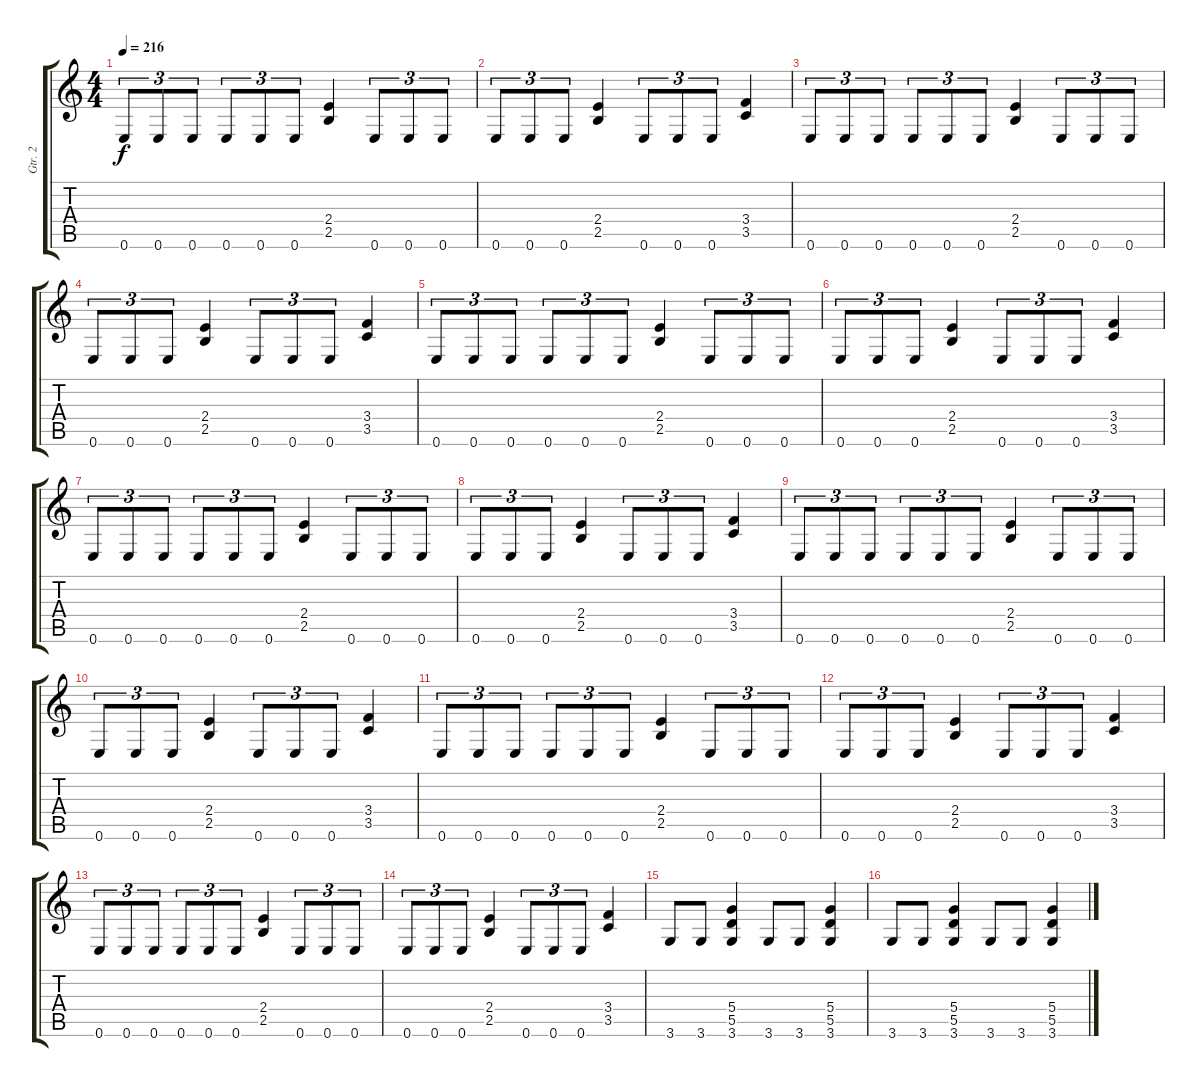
\track ("Gtr. 2" "Gtr. 2") {instrument distortionguitar}
\staff {score tabs}
\tuning (E4 B3 G3 D3 A2 E2) {hide}
\ts (4 4)
\tempo 216
\clef g2
\ks c
0.6.8{tu (3 2) dy f} 0.6.8{tu (3 2)} 0.6.8{tu (3 2)} 0.6.8{tu (3 2)} 0.6.8{tu (3 2)} 0.6.8{tu (3 2)} (2.4 2.5).4 0.6.8{tu (3 2)} 0.6.8{tu (3 2)} 0.6.8{tu (3 2)} |
0.6.8{tu (3 2)} 0.6.8{tu (3 2)} 0.6.8{tu (3 2)} (2.4 2.5).4 0.6.8{tu (3 2)} 0.6.8{tu (3 2)} 0.6.8{tu (3 2)} (3.4 3.5).4 |
0.6.8{tu (3 2)} 0.6.8{tu (3 2)} 0.6.8{tu (3 2)} 0.6.8{tu (3 2)} 0.6.8{tu (3 2)} 0.6.8{tu (3 2)} (2.4 2.5).4 0.6.8{tu (3 2)} 0.6.8{tu (3 2)} 0.6.8{tu (3 2)} |
0.6.8{tu (3 2)} 0.6.8{tu (3 2)} 0.6.8{tu (3 2)} (2.4 2.5).4 0.6.8{tu (3 2)} 0.6.8{tu (3 2)} 0.6.8{tu (3 2)} (3.4 3.5).4 |
0.6.8{tu (3 2)} 0.6.8{tu (3 2)} 0.6.8{tu (3 2)} 0.6.8{tu (3 2)} 0.6.8{tu (3 2)} 0.6.8{tu (3 2)} (2.4 2.5).4 0.6.8{tu (3 2)} 0.6.8{tu (3 2)} 0.6.8{tu (3 2)} |
0.6.8{tu (3 2)} 0.6.8{tu (3 2)} 0.6.8{tu (3 2)} (2.4 2.5).4 0.6.8{tu (3 2)} 0.6.8{tu (3 2)} 0.6.8{tu (3 2)} (3.4 3.5).4 |
0.6.8{tu (3 2)} 0.6.8{tu (3 2)} 0.6.8{tu (3 2)} 0.6.8{tu (3 2)} 0.6.8{tu (3 2)} 0.6.8{tu (3 2)} (2.4 2.5).4 0.6.8{tu (3 2)} 0.6.8{tu (3 2)} 0.6.8{tu (3 2)} |
0.6.8{tu (3 2)} 0.6.8{tu (3 2)} 0.6.8{tu (3 2)} (2.4 2.5).4 0.6.8{tu (3 2)} 0.6.8{tu (3 2)} 0.6.8{tu (3 2)} (3.4 3.5).4 |
0.6.8{tu (3 2)} 0.6.8{tu (3 2)} 0.6.8{tu (3 2)} 0.6.8{tu (3 2)} 0.6.8{tu (3 2)} 0.6.8{tu (3 2)} (2.4 2.5).4 0.6.8{tu (3 2)} 0.6.8{tu (3 2)} 0.6.8{tu (3 2)} |
0.6.8{tu (3 2)} 0.6.8{tu (3 2)} 0.6.8{tu (3 2)} (2.4 2.5).4 0.6.8{tu (3 2)} 0.6.8{tu (3 2)} 0.6.8{tu (3 2)} (3.4 3.5).4 |
0.6.8{tu (3 2)} 0.6.8{tu (3 2)} 0.6.8{tu (3 2)} 0.6.8{tu (3 2)} 0.6.8{tu (3 2)} 0.6.8{tu (3 2)} (2.4 2.5).4 0.6.8{tu (3 2)} 0.6.8{tu (3 2)} 0.6.8{tu (3 2)} |
0.6.8{tu (3 2)} 0.6.8{tu (3 2)} 0.6.8{tu (3 2)} (2.4 2.5).4 0.6.8{tu (3 2)} 0.6.8{tu (3 2)} 0.6.8{tu (3 2)} (3.4 3.5).4 |
0.6.8{tu (3 2)} 0.6.8{tu (3 2)} 0.6.8{tu (3 2)} 0.6.8{tu (3 2)} 0.6.8{tu (3 2)} 0.6.8{tu (3 2)} (2.4 2.5).4 0.6.8{tu (3 2)} 0.6.8{tu (3 2)} 0.6.8{tu (3 2)} |
0.6.8{tu (3 2)} 0.6.8{tu (3 2)} 0.6.8{tu (3 2)} (2.4 2.5).4 0.6.8{tu (3 2)} 0.6.8{tu (3 2)} 0.6.8{tu (3 2)} (3.4 3.5).4 |
3.6.8 3.6.8 (5.4 5.5 3.6).4 3.6.8 3.6.8 (5.4 5.5 3.6).4 |
3.6.8 3.6.8 (5.4 5.5 3.6).4 3.6.8 3.6.8 (5.4 5.5 3.6).4
